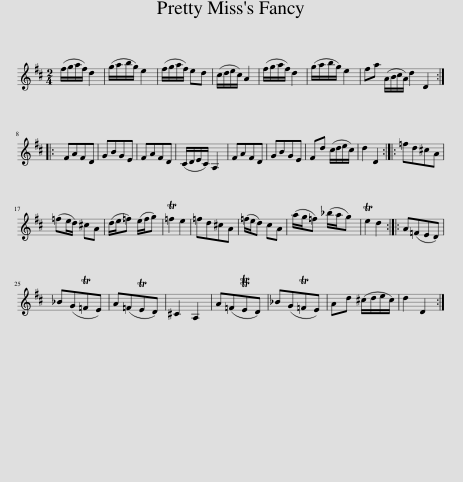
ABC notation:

X:1
L:1/8
M:2/4
I:linebreak $
K:D
V:1 treble
V:1
 (f/g/a/f/) d2 | (g/a/b/g/) e2 | (f/g/a/f/) ed | (c/d/e/c/) A2 | (f/g/a/f/) d2 | %5
 (g/a/b/g/) e2 | fa (A/B/c/A/) d2 D2 ::$ FAFD | GBGE | FAFD | %10
 (C/D/E/C/) A,2 | FAFD | GBGE | Fd (c/d/e/c/) | d2 D2 :: %15
 =fd^cA |$ (=fe/d/) ^cA | (d/e/=f) (e/f/g) | T=f2 e2 | =fd^cA | %20
 (=f/e/d) cA | (a/g/=f) (_b/a/g) | Te2 d2 :: A(=FED) |$ _B(GT=FE) | %25
 A(=FTED) | ^C2 A,2 | A(=FTED) | _B(GT=FE) | Ad (^c/d/e/c/) | %30
 d2 D2 :| %31
